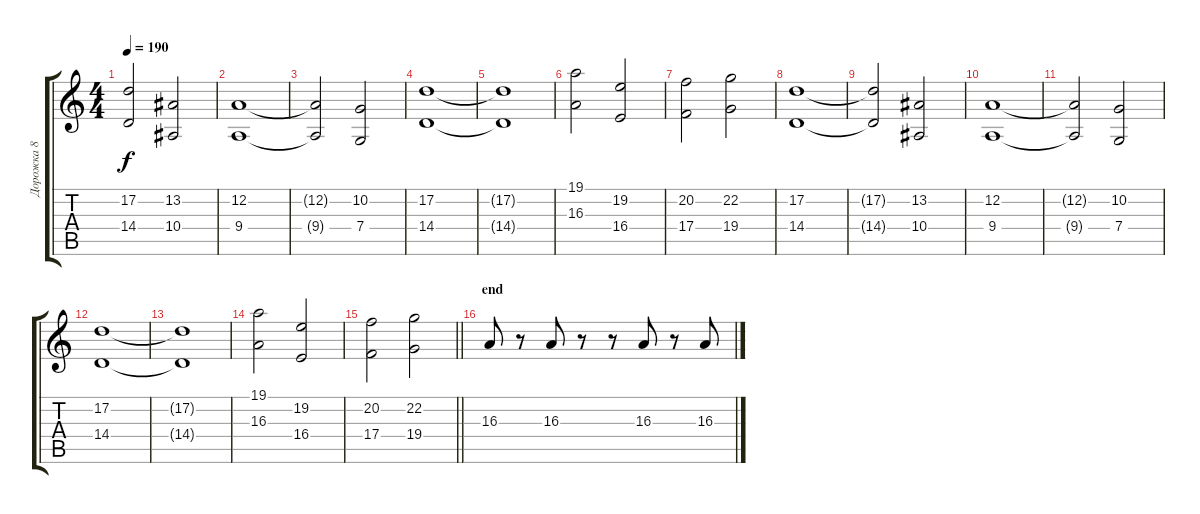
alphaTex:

\track ("Дорожка 8" "Дорожка 8") {instrument lead2sawtooth}
\staff {score tabs}
\tuning (D4 A3 F3 C3 G2 C2) {hide}
\ts (4 4)
\tempo 190
\clef g2
\ks c
(17.2{t} 14.4{t}).2{dy f} (13.2 10.4).2 |
(12.2 9.4).1 |
(12.2{t} 9.4{t}).2 (10.2 7.4).2 |
(17.2 14.4).1 |
(17.2{t} 14.4{t}).1 |
(19.1 16.3).2 (19.2 16.4).2 |
(20.2 17.4).2 (22.2 19.4).2 |
(17.2 14.4).1 |
(17.2{t} 14.4{t}).2 (13.2 10.4).2 |
(12.2 9.4).1 |
(12.2{t} 9.4{t}).2 (10.2 7.4).2 |
(17.2 14.4).1 |
(17.2{t} 14.4{t}).1 |
(19.1 16.3).2 (19.2 16.4).2 |
\barLineRight lightlight
(20.2 17.4).2 (22.2 19.4).2 |
\section ("" "end")
16.3.8 r.8 16.3.8 r.8 r.8 16.3.8 r.8 16.3.8
